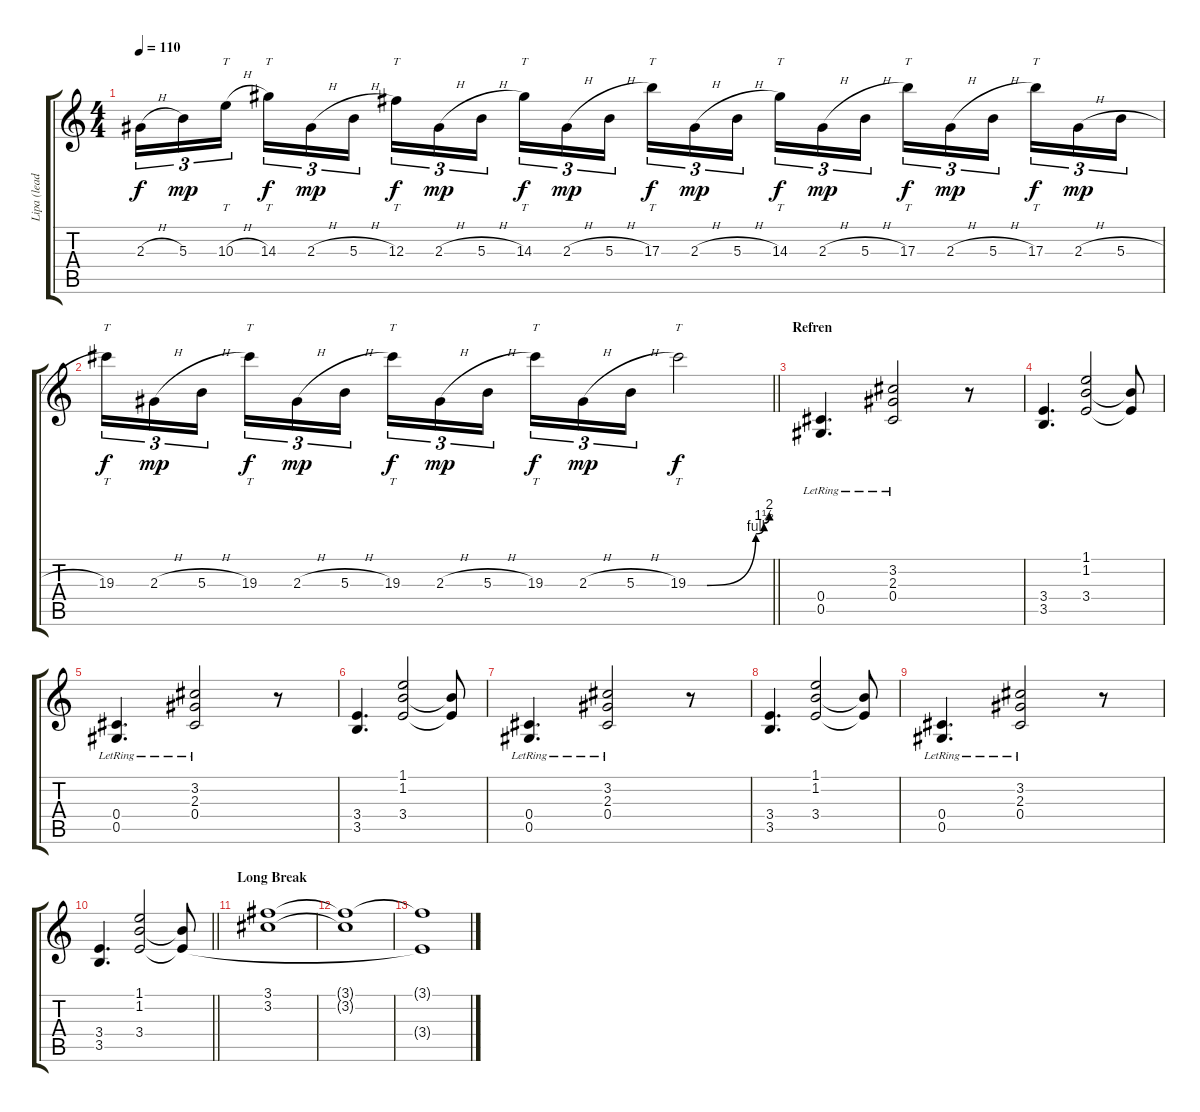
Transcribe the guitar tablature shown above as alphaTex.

\track ("Lipa (lead)" "Lipa (lead") {instrument overdrivenguitar}
\staff {score tabs}
\tuning (Eb4 Bb3 Gb3 Db3 Ab2 Db2) {hide}
\ts (4 4)
\tempo 110
\clef g2
\ks c
2.3{h}.16{tu (3 2) dy f} 5.3.16{tu (3 2) dy mp} 10.3{h}.16{tt tu (3 2) beam splitsecondary} 14.3.16{tt tu (3 2) dy f} 2.3{h}.16{tu (3 2) dy mp} 5.3{h}.16{tu (3 2)} 12.3.16{tt tu (3 2) dy f} 2.3{h}.16{tu (3 2) dy mp} 5.3{h}.16{tu (3 2) beam splitsecondary} 14.3.16{tt tu (3 2) dy f} 2.3{h}.16{tu (3 2) dy mp} 5.3{h}.16{tu (3 2)} 17.3.16{tt tu (3 2) dy f} 2.3{h}.16{tu (3 2) dy mp} 5.3{h}.16{tu (3 2) beam splitsecondary} 14.3.16{tt tu (3 2) dy f} 2.3{h}.16{tu (3 2) dy mp} 5.3{h}.16{tu (3 2)} 17.3.16{tt tu (3 2) dy f} 2.3{h}.16{tu (3 2) dy mp} 5.3{h}.16{tu (3 2) beam splitsecondary} 17.3.16{tt tu (3 2) dy f} 2.3{h}.16{tu (3 2) dy mp} 5.3{h}.16{tu (3 2)} |
\barLineRight lightlight
19.3.16{tt tu (3 2) dy f} 2.3{h}.16{tu (3 2) dy mp} 5.3{h}.16{tu (3 2) beam splitsecondary} 19.3.16{tt tu (3 2) dy f} 2.3{h}.16{tu (3 2) dy mp} 5.3{h}.16{tu (3 2)} 19.3.16{tt tu (3 2) dy f} 2.3{h}.16{tu (3 2) dy mp} 5.3{h}.16{tu (3 2) beam splitsecondary} 19.3.16{tt tu (3 2) dy f} 2.3{h}.16{tu (3 2) dy mp} 5.3{h}.16{tu (3 2)} 19.3{be (custom 0 0 14 0 50 4 56 6 60 8)}.2{tt dy f} |
\section ("" "Refren")
(0.4{lr} 0.5).4{d volume 10} (3.2{lr} 2.3{lr} 0.4{lr}).2 r.8 |
(3.4 3.5).4{d} (1.1 1.2 3.4).2 (1.2{t} 3.4{t}).8 |
(0.4{lr} 0.5).4{d} (3.2{lr} 2.3{lr} 0.4{lr}).2 r.8 |
(3.4 3.5).4{d} (1.1 1.2 3.4).2 (1.2{t} 3.4{t}).8 |
(0.4{lr} 0.5).4{d} (3.2{lr} 2.3{lr} 0.4{lr}).2 r.8 |
(3.4 3.5).4{d} (1.1 1.2 3.4).2 (1.2{t} 3.4{t}).8 |
(0.4{lr} 0.5).4{d} (3.2{lr} 2.3{lr} 0.4{lr}).2 r.8 |
\barLineRight lightlight
(3.4 3.5).4{d} (1.1 1.2 3.4).2 (1.2{t} 3.4{t}).8 |
\section ("" "Long Break")
(3.1 3.2).1{volume 0} |
(3.1{t} 3.2{t}).1 |
(3.1{t} 3.4{t}).1
